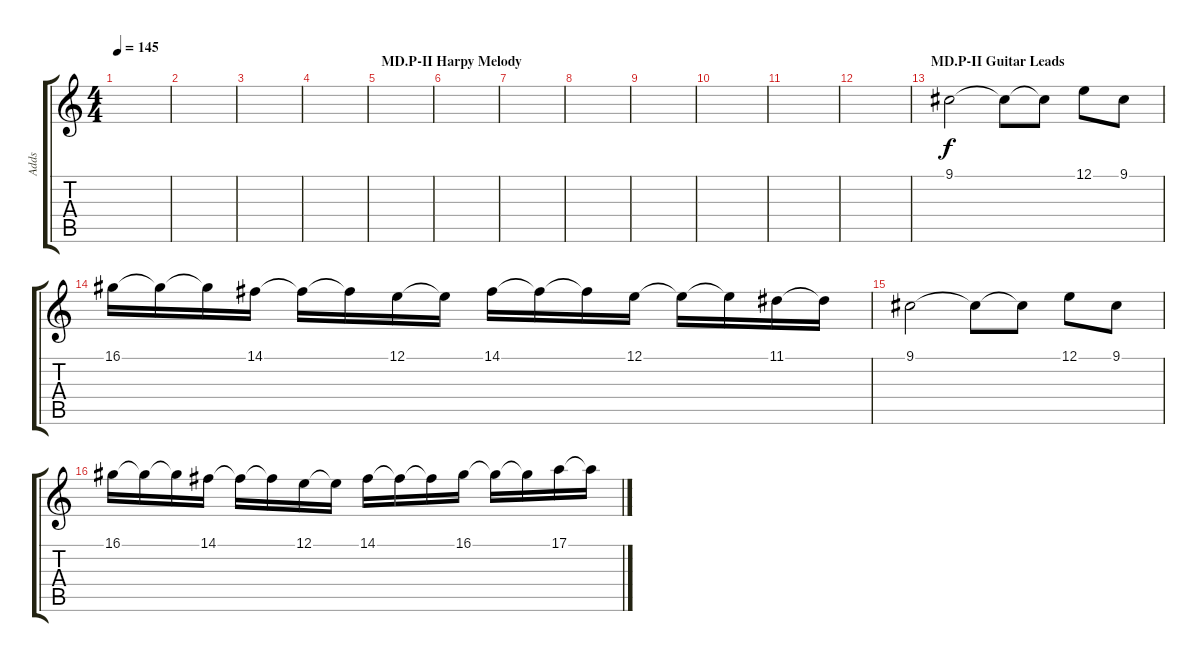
\track ("Adds" "Adds") {instrument stringensemble1}
\staff {score tabs}
\tuning (E4 B3 G3 D3 A2 E2) {hide}
\ts (4 4)
\tempo 145
\clef g2
\ks c
|
|
|
|
\section ("" "MD.P-II Harpy Melody")
|
|
|
|
|
|
|
|
\section ("" "MD.P-II Guitar Leads")
9.1.2 9.1{t}.8 9.1{t}.8 12.1.8 9.1.8 |
16.1.16 16.1{t}.16 16.1{t}.16 14.1.16 14.1{t}.16 14.1{t}.16 12.1.16 12.1{t}.16 14.1.16 14.1{t}.16 14.1{t}.16 12.1.16 12.1{t}.16 12.1{t}.16 11.1.16 11.1{t}.16 |
9.1.2 9.1{t}.8 9.1{t}.8 12.1.8 9.1.8 |
16.1.16 16.1{t}.16 16.1{t}.16 14.1.16 14.1{t}.16 14.1{t}.16 12.1.16 12.1{t}.16 14.1.16 14.1{t}.16 14.1{t}.16 16.1.16 16.1{t}.16 16.1{t}.16 17.1.16 17.1{t}.16
